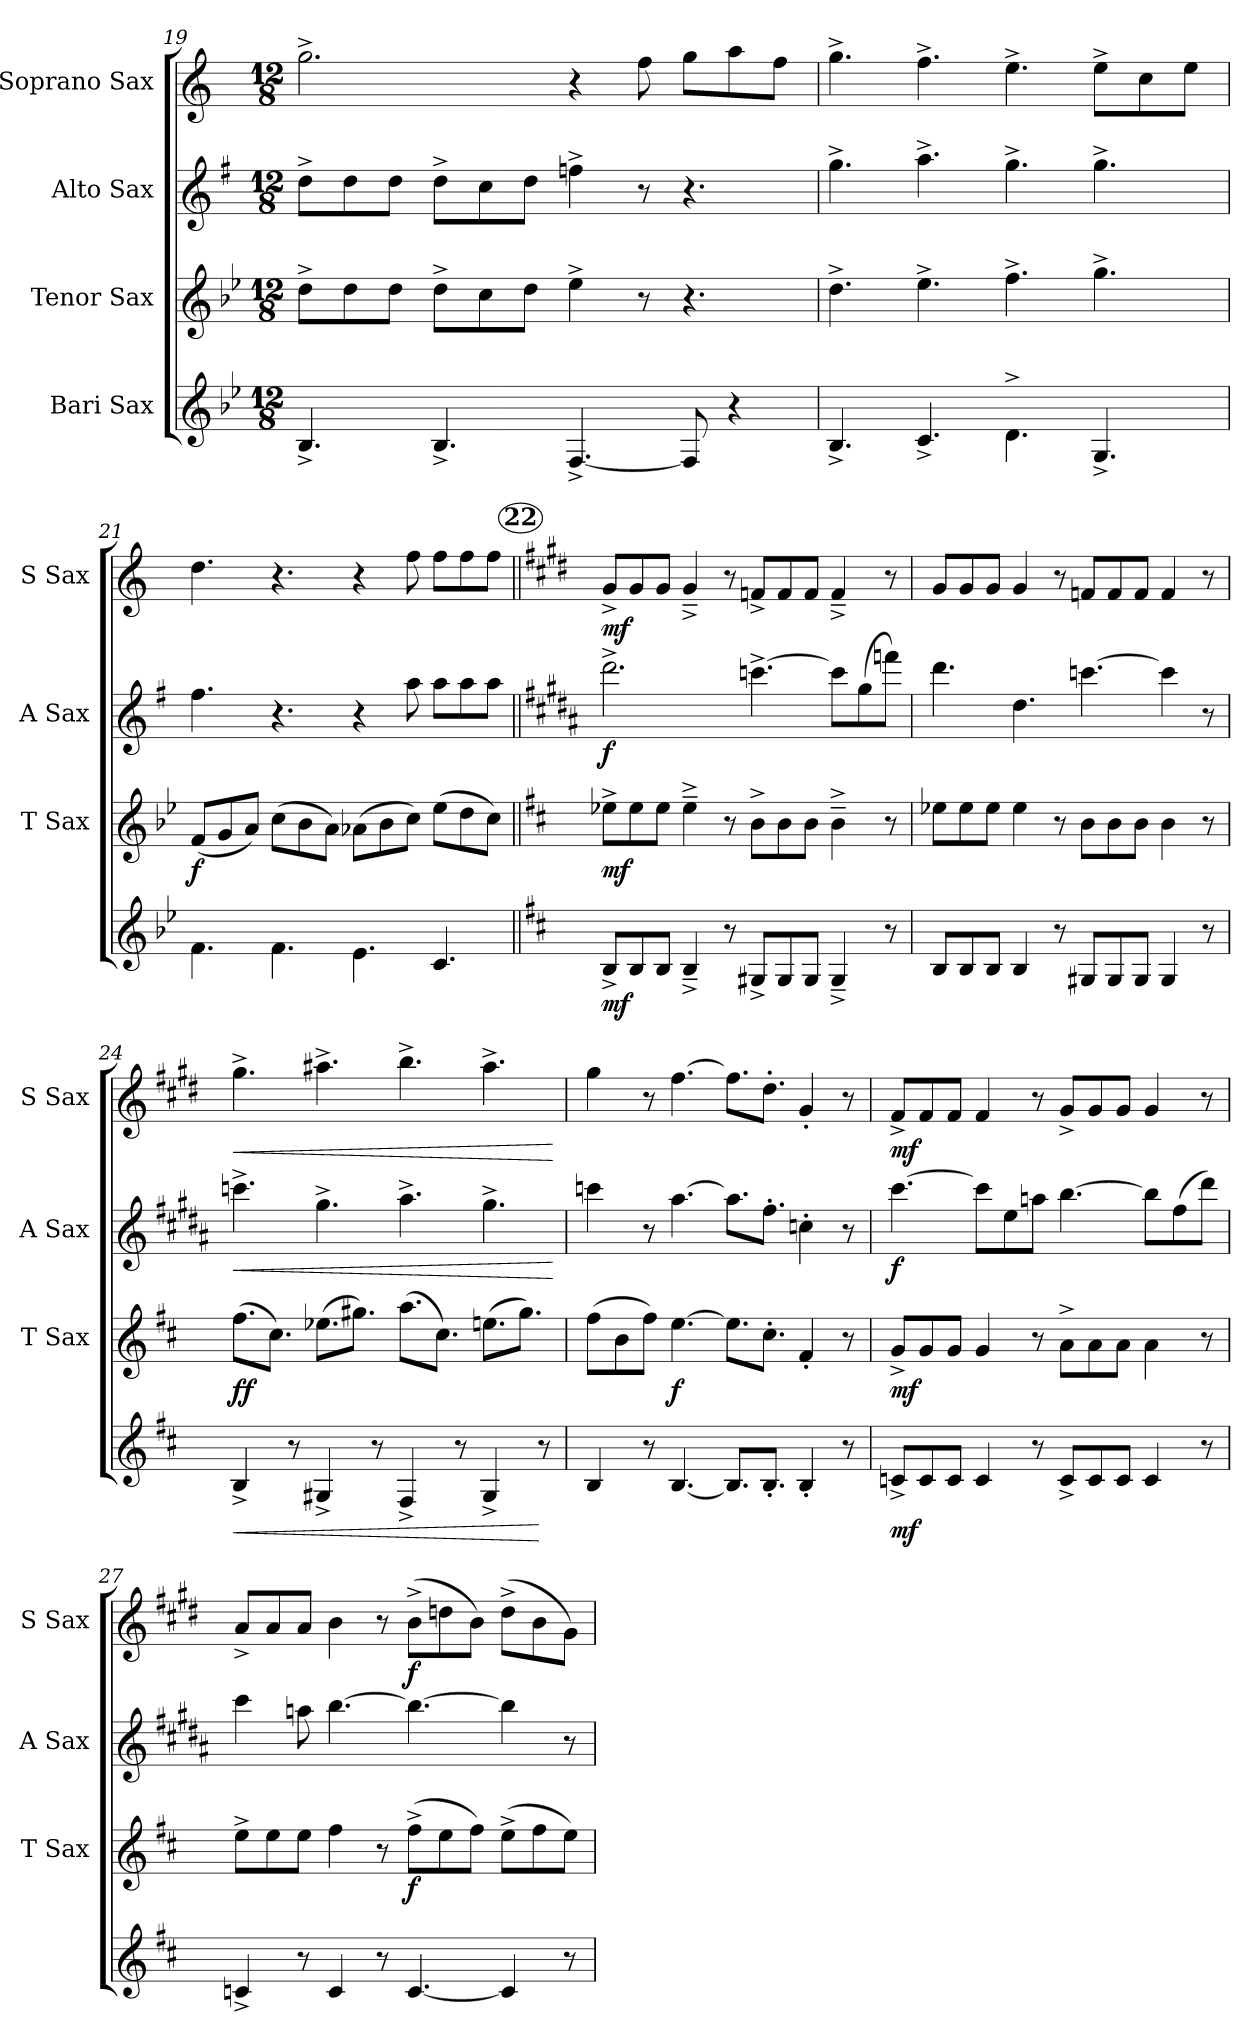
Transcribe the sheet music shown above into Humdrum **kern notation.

**kern	**dynam	**kern	**dynam	**kern	**dynam	**kern	**dynam
*part4	*part4	*part3	*part3	*part2	*part2	*part1	*part1
*staff4	*staff4	*staff3	*staff3	*staff2	*staff2	*staff1	*staff1
*I"Bari Sax	*	*I"Tenor Sax	*	*I"Alto Sax	*	*I"Soprano Sax	*
*	*	*I'T Sax	*	*I'A Sax	*	*I'S Sax	*
*clefG2	*	*clefG2	*	*clefG2	*	*clefG2	*
*ITrd12c21	*	*ITrd8c14	*	*ITrd5c9	*	*ITrd1c2	*
*k[b-e-]	*	*k[b-e-]	*	*k[b-e-]	*	*k[b-e-]	*
*B-:	*	*B-:	*	*B-:	*	*B-:	*
*M12/8	*	*M12/8	*	*M12/8	*	*M12/8	*
=19	=19	=19	=19	=19	=19	=19	=19
4.BB-^</	.	8d^>\L	.	8f^>\L	.	2.ff^>\	.
.	.	8d\	.	8f\	.	.	.
.	.	8d\J	.	8f\J	.	.	.
4.BB-^</	.	8d^>\L	.	8f^>\L	.	.	.
.	.	8c\	.	8e-\	.	.	.
.	.	8d\J	.	8f\J	.	.	.
[4.FF^</	.	4e-^>\	.	4a-X^>\	.	4r	.
.	.	8r	.	8r	.	8ee-\	.
8FF/]	.	4.r	.	4.r	.	8ff\L	.
4r	.	.	.	.	.	8gg\	.
.	.	.	.	.	.	8ee-\J	.
=20	=20	=20	=20	=20	=20	=20	=20
4.BB-^</	.	4.d^>\	.	4.b-^>\	.	4.ff^>\	.
4.C^</	.	4.e-^>\	.	4.cc^>\	.	4.ee-^>\	.
4.D^>\	.	4.f^>\	.	4.b-^>\	.	4.dd^>\	.
4.GG^</	.	4.g^>\	.	4.b-^>\	.	8dd^>\L	.
.	.	.	.	.	.	8b-\	.
.	.	.	.	.	.	8dd\J	.
=21	=21	=21	=21	=21	=21	=21	=21
!	!	!	!LO:DY:b	!	!	!	!
4.F\	.	(<8F/L	f	4.a\	.	4.cc\	.
.	.	8G/	.	.	.	.	.
.	.	8A/J)	.	.	.	.	.
4.F\	.	(>8c\L	.	4.r	.	4.r	.
.	.	8B-\	.	.	.	.	.
.	.	8A\J)	.	.	.	.	.
4.E-\	.	(>8A-X\L	.	4r	.	4r	.
.	.	8B-\	.	.	.	.	.
.	.	8c\J)	.	8cc\	.	8ee-\	.
4.C/	.	(>8e-\L	.	8cc\L	.	8ee-\L	.
.	.	8d\	.	8cc\	.	8ee-\	.
.	.	8c\J)	.	8cc\J	.	8ee-\J	.
!!LO:REH:place=s1:a:B:enc=circle:fs=10.5:t=22
=22||	=22||	=22||	=22||	=22||	=22||	=22||	=22||
*k[f#c#]	*	*k[f#c#]	*	*k[f#c#]	*	*k[f#c#]	*
*D:	*	*D:	*	*D:	*	*D:	*
!	!LO:DY:b	!	!LO:DY:b	!	!LO:DY:b	!	!LO:DY:b
8BB^</L	mf	8e-X^>\L	mf	2.ff#^>\	f	8f#^</L	mf
8BB/	.	8e-\	.	.	.	8f#/	.
8BB/J	.	8e-\J	.	.	.	8f#/J	.
4BB^<~</	.	4e-^>~>\	.	.	.	4f#^<~</	.
8r	.	8r	.	.	.	8r	.
8GG#X^</L	.	8B^>\L	.	[4.ee-X^>\	.	8e-X^</L	.
8GG#/	.	8B\	.	.	.	8e-/	.
8GG#/J	.	8B\J	.	.	.	8e-/J	.
4GG#^<~</	.	4B^>~>\	.	8ee-\L]	.	4e-^<~</	.
.	.	.	.	(>8b\	.	.	.
8r	.	8r	.	8aa-X\J)	.	8r	.
=23	=23	=23	=23	=23	=23	=23	=23
8BB/L	.	8e-X\L	.	4.ff#\	.	8f#/L	.
8BB/	.	8e-\	.	.	.	8f#/	.
8BB/J	.	8e-\J	.	.	.	8f#/J	.
4BB/	.	4e-\	.	4.f#\	.	4f#/	.
8r	.	8r	.	.	.	8r	.
8GG#X/L	.	8B\L	.	[4.ee-X\	.	8e-X/L	.
8GG#/	.	8B\	.	.	.	8e-/	.
8GG#/J	.	8B\J	.	.	.	8e-/J	.
4GG#/	.	4B\	.	4ee-\]	.	4e-/	.
8r	.	8r	.	8r	.	8r	.
!!LO:LB:g=z
=24	=24	=24	=24	=24	=24	=24	=24
!	!LO:HP:b	!	!LO:DY:b	!	!LO:HP:b	!	!LO:HP:b
4BB^</	<	(>8.f#\L	ff	4.ee-X^>\	<	4.ff#^>\	<
.	.	8.c#\J)	.	.	.	.	.
8r	.	.	.	.	.	.	.
4GG#X^</	.	(>8.e-X\L	.	4.b^>\	.	4.gg#X^>\	.
.	.	8.g#X\J)	.	.	.	.	.
8r	.	.	.	.	.	.	.
4FF#^</	.	(>8.a\L	.	4.cc#^>\	.	4.aa^>\	.
.	.	8.c#\J)	.	.	.	.	.
8r	.	.	.	.	.	.	.
4GG#^</	.	(>8.en\L	.	4.b^>\	.	4.gg#^>\	.
.	.	8.g#\J)	.	.	.	.	.
8r	[	.	.	.	.	.	.
.	.	.	.	.	[	.	[
=25	=25	=25	=25	=25	=25	=25	=25
4BB/	.	(>8f#\L	.	4ee-X\	.	4ff#\	.
.	.	8B\	.	.	.	.	.
8r	.	8f#\J)	.	8r	.	8r	.
!	!	!	!LO:DY:b	!	!	!	!
[4.BB/	.	[4.e\	f	[4.cc#\	.	[4.ee\	.
8.BB/L]	.	8.e\L]	.	8.cc#\L]	.	8.ee\L]	.
8.BB'</J	.	8.c#'>\J	.	8.a'>\J	.	8.cc#'>\J	.
4BB'</	.	4F#'</	.	4e-X'>\	.	4f#'</	.
8r	.	8r	.	8r	.	8r	.
=26	=26	=26	=26	=26	=26	=26	=26
!	!LO:DY:b	!	!LO:DY:b	!	!LO:DY:b	!	!LO:DY:b
8Cn^</L	mf	8G^</L	mf	[4.ee\	f	8e^</L	mf
8C/	.	8G/	.	.	.	8e/	.
8C/J	.	8G/J	.	.	.	8e/J	.
4C/	.	4G/	.	8ee\L]	.	4e/	.
.	.	.	.	8g\	.	.	.
8r	.	8r	.	8ccn\J	.	8r	.
8C^</L	.	8A^>\L	.	[4.dd\	.	8f#^</L	.
8C/	.	8A\	.	.	.	8f#/	.
8C/J	.	8A\J	.	.	.	8f#/J	.
4C/	.	4A\	.	8dd\L]	.	4f#/	.
.	.	.	.	(>8a\	.	.	.
8r	.	8r	.	8ff#\J)	.	8r	.
=27	=27	=27	=27	=27	=27	=27	=27
4Cn^</	.	8e^>\L	.	4ee\	.	8g^</L	.
.	.	8e\	.	.	.	8g/	.
8r	.	8e\J	.	8ccn\	.	8g/J	.
4C/	.	4f#\	.	[4.dd\	.	4a\	.
8r	.	8r	.	.	.	8r	.
!	!	!	!LO:DY:b	!	!	!	!LO:DY:b
[4.C/	.	(>8f#^>\L	f	4.dd\_	.	(>8a^>\L	f
.	.	8e\	.	.	.	8ccn\	.
.	.	8f#\J)	.	.	.	8a\J)	.
4C/]	.	(>8e^>\L	.	4dd\]	.	(>8cc^>\L	.
.	.	8f#\	.	.	.	8a\	.
8r	.	8e\J)	.	8r	.	8f#\J)	.
=	=	=	=	=	=	=	=
*-	*-	*-	*-	*-	*-	*-	*-
